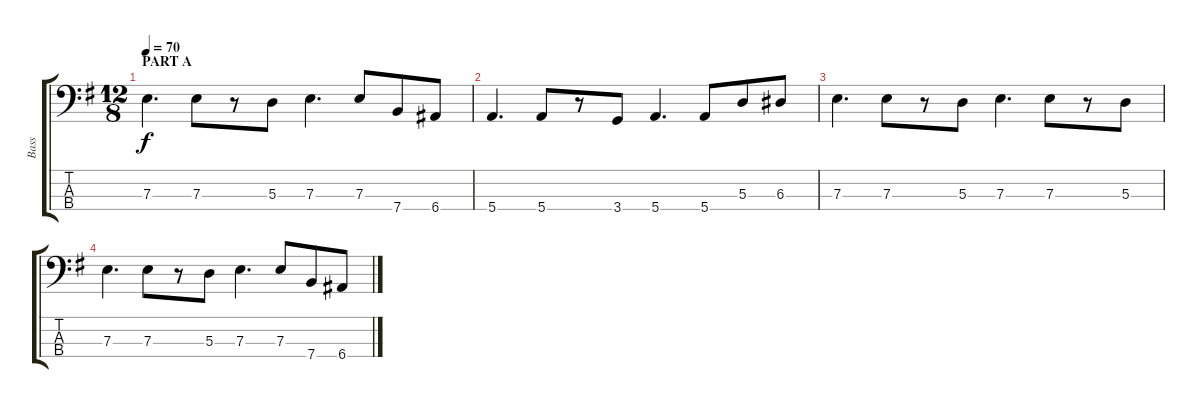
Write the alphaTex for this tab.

\track ("Bass" "Bass") {instrument acousticbass}
\staff {score tabs}
\tuning (G2 D2 A1 E1) {hide}
\ts (12 8)
\section ("" "PART A")
\tempo 70
\clef f4
\ks eminor
7.3.4{d dy f instrument acousticbass} 7.3.8 r.8 5.3.8 7.3.4{d} 7.3.8 7.4.8 6.4.8 |
5.4.4{d} 5.4.8 r.8 3.4.8 5.4.4{d} 5.4.8 5.3.8 6.3.8 |
7.3.4{d} 7.3.8 r.8 5.3.8 7.3.4{d} 7.3.8 r.8 5.3.8 |
7.3.4{d} 7.3.8 r.8 5.3.8 7.3.4{d} 7.3.8 7.4.8 6.4.8
